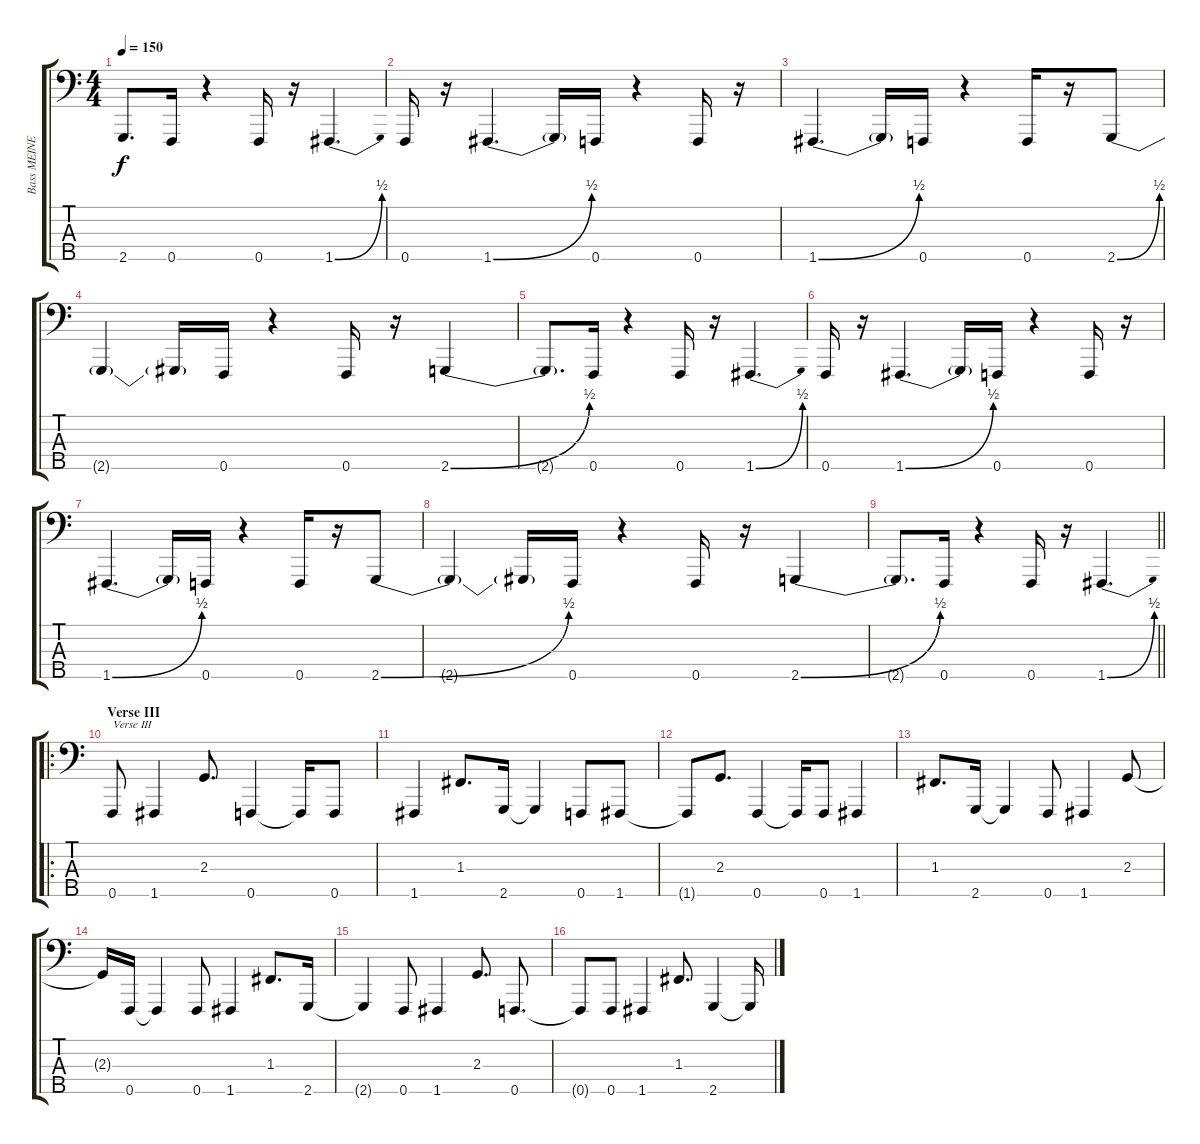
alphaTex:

\track ("Bass MEINE SPERMINATOR" "Bass MEINE") {instrument slapbass2}
\staff {score tabs}
\tuning (Eb2 Bb1 F1 C1 F0) {hide}
\ts (4 4)
\tempo 150
\clef f4
\ks c
2.5{t}.8{d dy f} 0.5.16 r.4 0.5.16 r.16 1.5{be (bend 0 0 60 2)}.4{d} |
0.5.16 r.16 1.5{be (bend 0 0 60 2)}.4{d} 1.5{t}.16 0.5.16 r.4 0.5.16 r.16 |
1.5{be (bend 0 0 60 2)}.4{d} 1.5{t}.16 0.5.16 r.4 0.5.16 r.16 2.5{be (bend 0 0 60 2)}.8 |
2.5{t}.4 2.5{t}.16 0.5.16 r.4 0.5.16 r.16 2.5{be (bend 0 0 60 2)}.4 |
2.5{t}.8{d} 0.5.16 r.4 0.5.16 r.16 1.5{be (bend 0 0 60 2)}.4{d} |
0.5.16 r.16 1.5{be (bend 0 0 60 2)}.4{d} 1.5{t}.16 0.5.16 r.4 0.5.16 r.16 |
1.5{be (bend 0 0 60 2)}.4{d} 1.5{t}.16 0.5.16 r.4 0.5.16 r.16 2.5{be (bend 0 0 60 2)}.8 |
2.5{t}.4 2.5{t}.16 0.5.16 r.4 0.5.16 r.16 2.5{be (bend 0 0 60 2)}.4 |
\barLineRight lightlight
2.5{t}.8{d} 0.5.16 r.4 0.5.16 r.16 1.5{be (bend 0 0 60 2)}.4{d} |
\ro
\section ("" "Verse III")
0.5.8{txt "Verse III"} 1.5.4 2.3.8{d} 0.5.4 0.5{t}.16 0.5.8 |
1.5.4 1.3.8{d} 2.5.16 2.5{t}.4 0.5.8 1.5.8 |
1.5{t}.8 2.3.8{d} 0.5.4 0.5{t}.16 0.5.8 1.5.4 |
1.3.8{d} 2.5.16 2.5{t}.4 0.5.8 1.5.4 2.3.8 |
2.3{t}.16 0.5.16 0.5{t}.4 0.5.8 1.5.4 1.3.8{d} 2.5.16 |
2.5{t}.4 0.5.8 1.5.4 2.3.8{d} 0.5.8{d} |
0.5{t}.8 0.5.8 1.5.4 1.3.8{d} 2.5.4 2.5{t}.16
